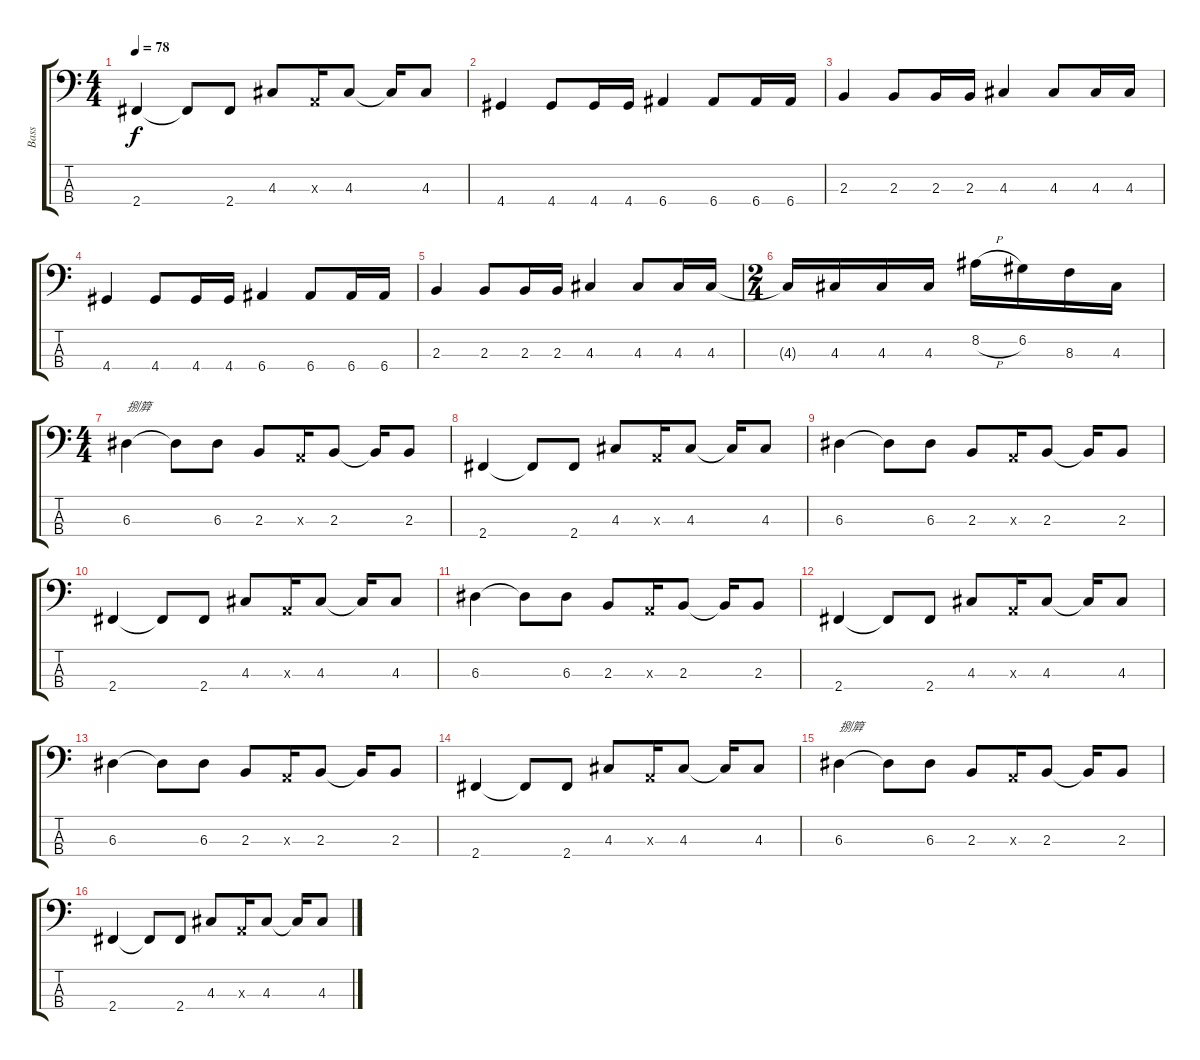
\track ("Bass" "Bass") {instrument electricbassfinger}
\staff {score tabs}
\tuning (G2 D2 A1 E1) {hide}
\ts (4 4)
\tempo 78
\clef f4
\ks c
2.4.4{dy f} 2.4{t}.8 2.4.8 4.3.8 0.3{x}.16 4.3.8 4.3{t}.16 4.3.8 |
4.4.4 4.4.8 4.4.16 4.4.16 6.4.4 6.4.8 6.4.16 6.4.16 |
2.3.4 2.3.8 2.3.16 2.3.16 4.3.4 4.3.8 4.3.16 4.3.16 |
4.4.4 4.4.8 4.4.16 4.4.16 6.4.4 6.4.8 6.4.16 6.4.16 |
2.3.4 2.3.8 2.3.16 2.3.16 4.3.4 4.3.8 4.3.16 4.3.16 |
\ts (2 4)
4.3{t}.16 4.3.16 4.3.16 4.3.16 8.2{h}.16 6.2.16 8.3.16 4.3.16 |
\ts (4 4)
6.3.4{txt "捌簈"} 6.3{t}.8 6.3.8 2.3.8 0.3{x}.16 2.3.8 2.3{t}.16 2.3.8 |
2.4.4 2.4{t}.8 2.4.8 4.3.8 0.3{x}.16 4.3.8 4.3{t}.16 4.3.8 |
6.3.4 6.3{t}.8 6.3.8 2.3.8 0.3{x}.16 2.3.8 2.3{t}.16 2.3.8 |
2.4.4 2.4{t}.8 2.4.8 4.3.8 0.3{x}.16 4.3.8 4.3{t}.16 4.3.8 |
6.3.4 6.3{t}.8 6.3.8 2.3.8 0.3{x}.16 2.3.8 2.3{t}.16 2.3.8 |
2.4.4 2.4{t}.8 2.4.8 4.3.8 0.3{x}.16 4.3.8 4.3{t}.16 4.3.8 |
6.3.4 6.3{t}.8 6.3.8 2.3.8 0.3{x}.16 2.3.8 2.3{t}.16 2.3.8 |
2.4.4 2.4{t}.8 2.4.8 4.3.8 0.3{x}.16 4.3.8 4.3{t}.16 4.3.8 |
6.3.4{txt "捌簈"} 6.3{t}.8 6.3.8 2.3.8 0.3{x}.16 2.3.8 2.3{t}.16 2.3.8 |
2.4.4 2.4{t}.8 2.4.8 4.3.8 0.3{x}.16 4.3.8 4.3{t}.16 4.3.8
